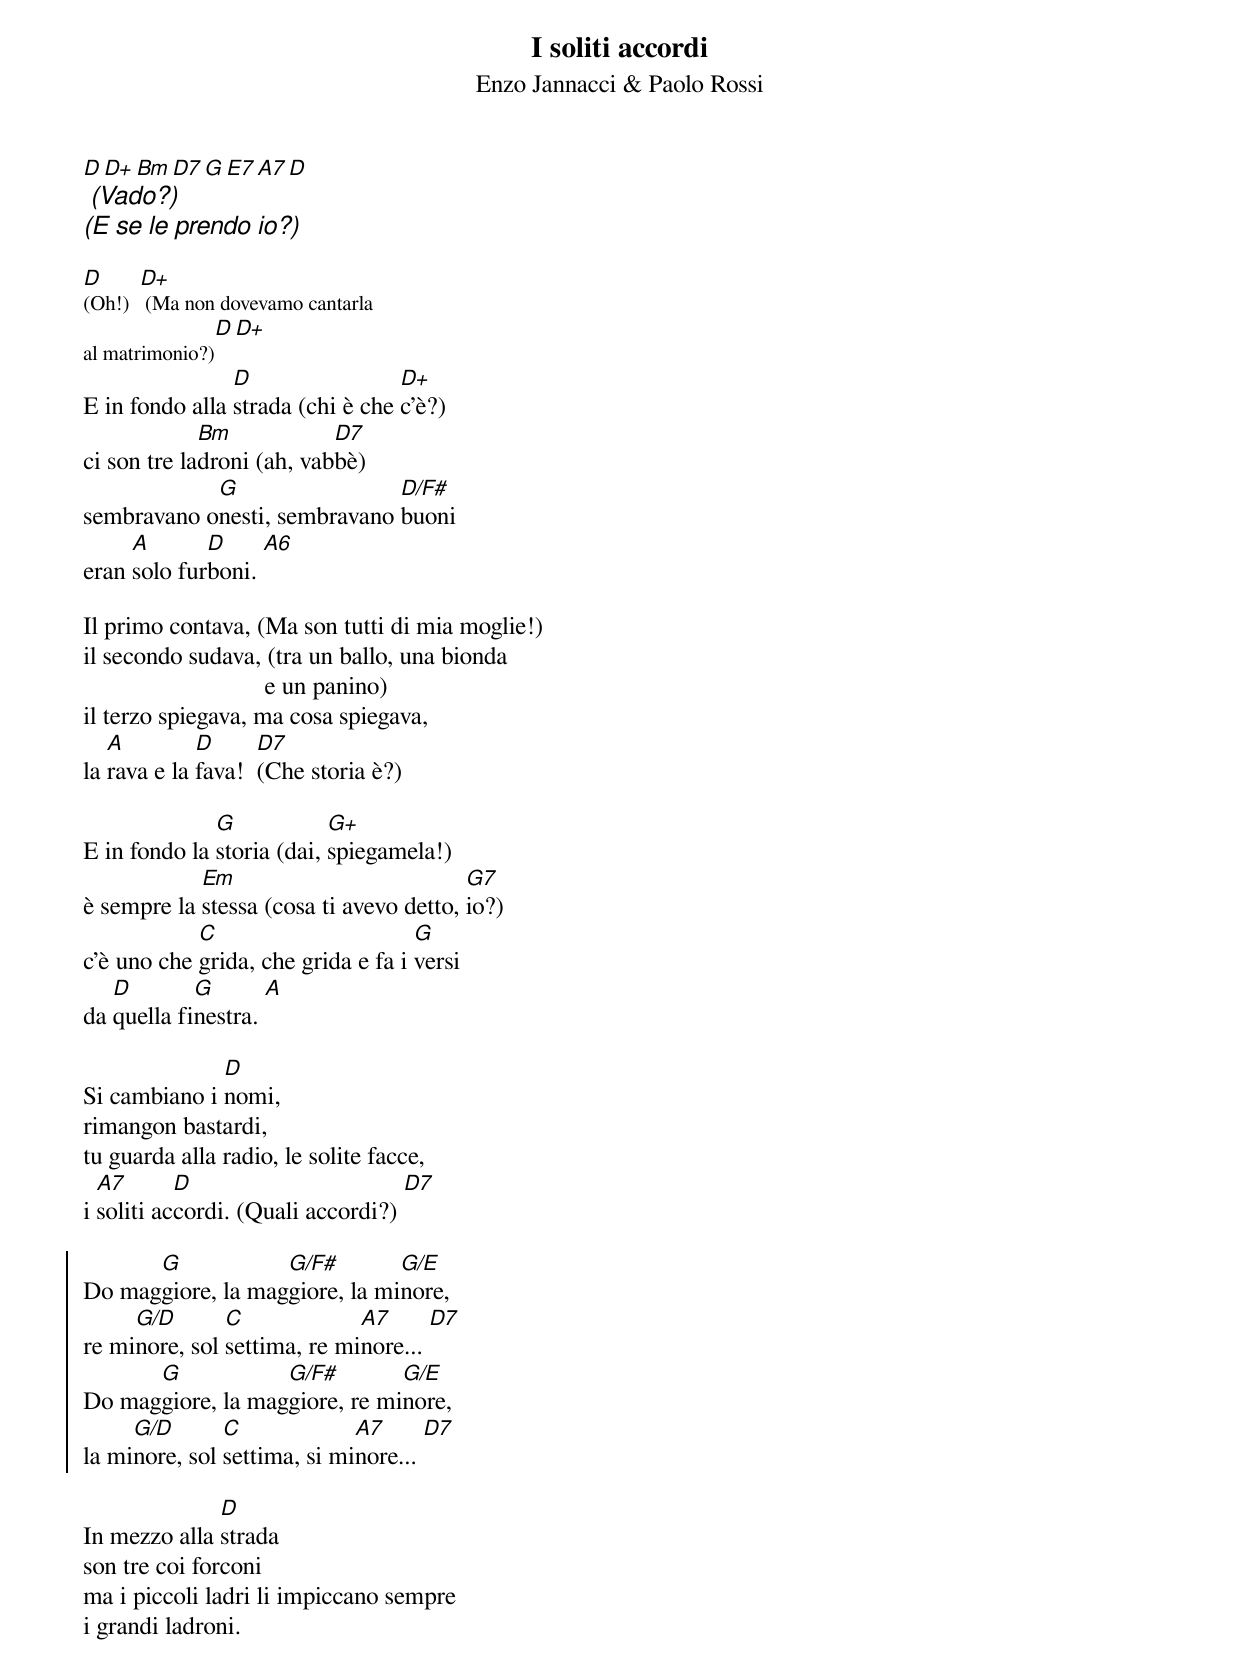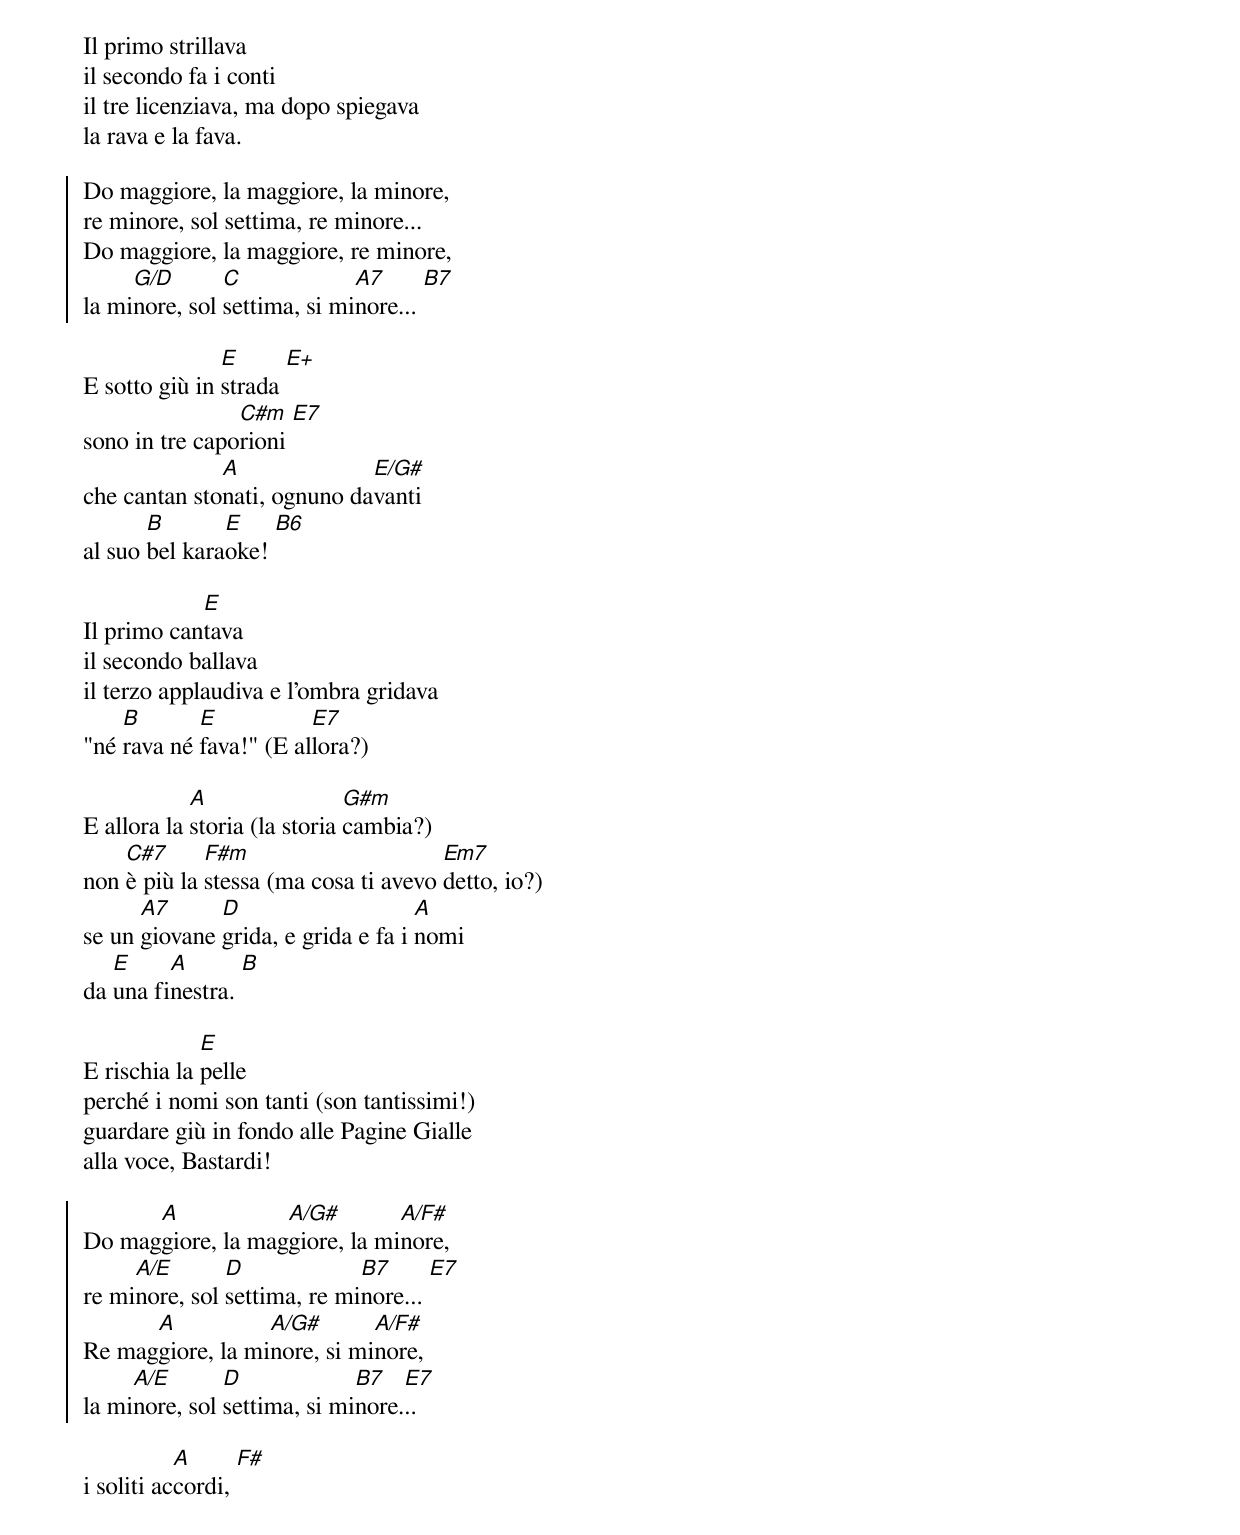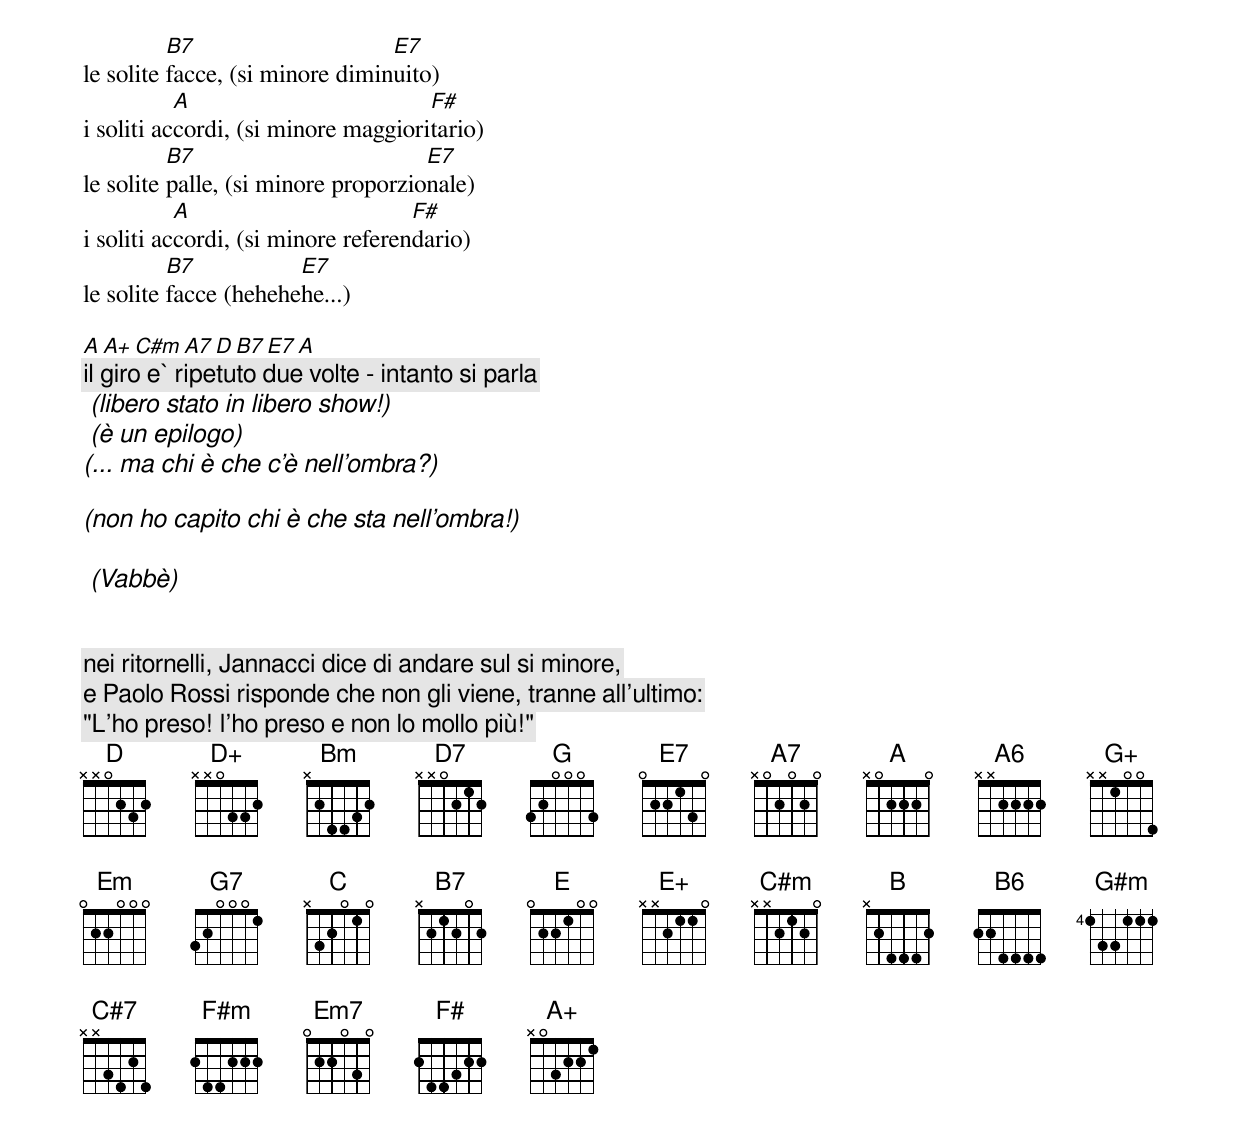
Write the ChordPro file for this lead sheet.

{title: I soliti accordi}
{subtitle: Enzo Jannacci & Paolo Rossi}
{define: B6 base-fret 0 frets 2 2 4 4 4 4}
[D][D+][Bm][D7][G][E7][A7][D]
{textsize: 10}
{ci: <Sì, vai!> (Vado?) <Vai, e percuotilo nell'ombra!> }
{ci: (E se le prendo io?) <No....>}

[D](Oh!) <Chi è?> [D+] (Ma non dovevamo cantarla
al matrimonio?)[D] <E' uguale.>[D+]
{textsize: 12}
E in fondo alla [D]strada (chi è che [D+]c'è?)
ci son tre la[Bm]droni (ah, vab[D7]bè)
sembravano o[G]nesti, sembravano [D/F#]buoni
eran [A]solo fur[D]boni. [A6]

Il primo contava, (Ma son tutti di mia moglie!)
il secondo sudava, (tra un ballo, una bionda
                             e un panino)
il terzo spiegava, ma cosa spiegava,
la [A]rava e la [D]fava!  [D7](Che storia è?)

E in fondo la [G]storia (dai, [G+]spiegamela!)
è sempre la [Em]stessa (cosa ti avevo detto, [G7]io?)
c'è uno che [C]grida, che grida e fa i [G]versi
da [D]quella fi[G]nestra. [A]

Si cambiano i [D]nomi,
rimangon bastardi,
tu guarda alla radio, le solite facce,
i [A7]soliti ac[D]cordi. (Quali accordi?) <I soliti.>[D7]

{soc}
Do mag[G]giore, la mag[G/F#]giore, la mi[G/E]nore,
re mi[G/D]nore, sol [C]settima, re mi[A7]nore... [D7]
Do mag[G]giore, la mag[G/F#]giore, re mi[G/E]nore,
la mi[G/D]nore, sol [C]settima, si mi[A7]nore... [D7]
{eoc}

In mezzo alla [D]strada <Cosa c'è?>
son tre coi forconi <ah, vabbè>
ma i piccoli ladri li impiccano sempre
i grandi ladroni.

Il primo strillava <tutti in girotondo, Forza Italia!>
il secondo fa i conti <mi scappa un plotone...>
il tre licenziava, ma dopo spiegava
la rava e la fava.

{soc}
Do maggiore, la maggiore, la minore,
re minore, sol settima, re minore...
Do maggiore, la maggiore, re minore,
la mi[G/D]nore, sol [C]settima, si mi[A7]nore... [B7]
{eoc}

E sotto giù in [E]strada [E+]
sono in tre capo[C#m]rioni [E7]
che cantan sto[A]nati, ognuno da[E/G#]vanti
al suo [B]bel kara[E]oke! [B6]

Il primo can[E]tava <Come prima, più di prima>
il secondo ballava <l'avanzo di balera>
il terzo applaudiva e l'ombra gridava
"né [B]rava né [E]fava!" (E al[E7]lora?)

E allora la [A]storia (la storia [G#m]cambia?)
non [C#7]è più la [F#m]stessa (ma cosa ti avevo [Em7]detto, io?)
se un [A7]giovane [D]grida, e grida e fa i [A]nomi
da [E]una fi[A]nestra. [B]

E rischia la [E]pelle
perché i nomi son tanti (son tantissimi!)
guardare giù in fondo alle Pagine Gialle
alla voce, Bastardi!  <E allora?>

{soc}
Do mag[A]giore, la mag[A/G#]giore, la mi[A/F#]nore,
re mi[A/E]nore, sol [D]settima, re mi[B7]nore... [E7]
Re mag[A]giore, la mi[A/G#]nore, si mi[A/F#]nore,
la mi[A/E]nore, sol [D]settima, si mi[B7]nore.[E7]..
{eoc}

i soliti ac[A]cordi, [F#]
le solite [B7]facce, (si minore dimin[E7]uito)
i soliti ac[A]cordi, (si minore maggiori[F#]tario)
le solite [B7]palle, (si minore proporzio[E7]nale)
i soliti ac[A]cordi, (si minore referen[F#]dario)
le solite [B7]facce (hehehe[E7]he...)

[A][A+][C#m][A7][D][B7][E7][A]
{c: il giro e` ripetuto due volte - intanto si parla}
{textsize:10}
{ci:<Vai e torna vincitore.> (libero stato in libero show!)}
{ci:<Ma cosa stai dicendo?> (è un epilogo)}
{ci:(... ma chi è che c'è nell'ombra?)}

{ci:(non ho capito chi è che sta nell'ombra!)}
{ci:<domandare è lecito, rispondere è fantasia.>}
{ci:<Capito?> (Vabbè)}
{textsize:12}

<La solita orchestra. I soliti accordi.>
{c: nei ritornelli, Jannacci dice di andare sul si minore,}
{c: e Paolo Rossi risponde che non gli viene, tranne all'ultimo:}
{c: "L'ho preso! l'ho preso e non lo mollo più!"}
